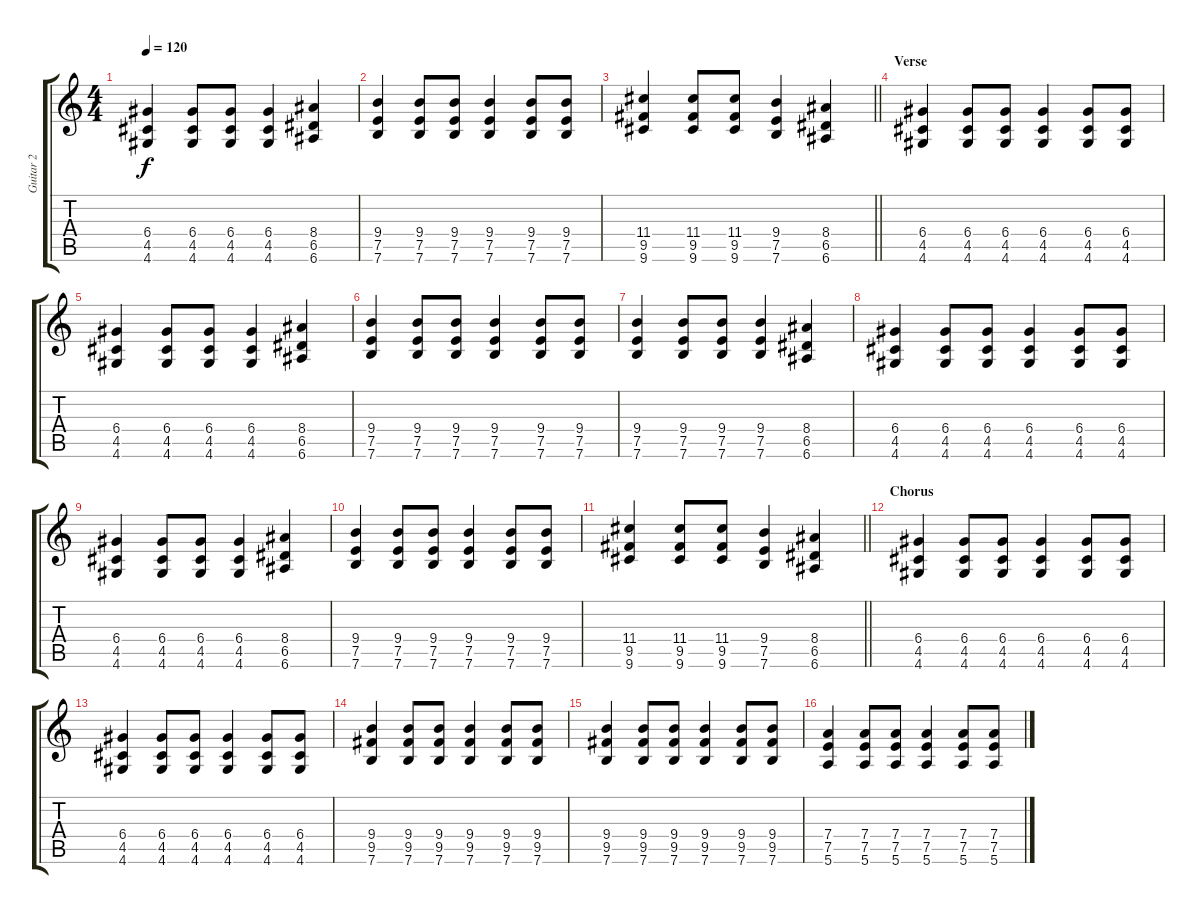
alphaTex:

\track ("Guitar 2" "Guitar 2") {instrument distortionguitar}
\staff {score tabs}
\tuning (E4 B3 G3 D3 A2 E2) {hide}
\ts (4 4)
\tempo 120
\clef g2
\ks c
(6.4 4.5 4.6).4{dy f} (6.4 4.5 4.6).8 (6.4 4.5 4.6).8 (6.4 4.5 4.6).4 (8.4 6.5 6.6).4 |
(9.4 7.5 7.6).4 (9.4 7.5 7.6).8 (9.4 7.5 7.6).8 (9.4 7.5 7.6).4 (9.4 7.5 7.6).8 (9.4 7.5 7.6).8 |
\barLineRight lightlight
(11.4 9.5 9.6).4 (11.4 9.5 9.6).8 (11.4 9.5 9.6).8 (9.4 7.5 7.6).4 (8.4 6.5 6.6).4 |
\section ("" "Verse")
(6.4 4.5 4.6).4 (6.4 4.5 4.6).8 (6.4 4.5 4.6).8 (6.4 4.5 4.6).4 (6.4 4.5 4.6).8 (6.4 4.5 4.6).8 |
(6.4 4.5 4.6).4 (6.4 4.5 4.6).8 (6.4 4.5 4.6).8 (6.4 4.5 4.6).4 (8.4 6.5 6.6).4 |
(9.4 7.5 7.6).4 (9.4 7.5 7.6).8 (9.4 7.5 7.6).8 (9.4 7.5 7.6).4 (9.4 7.5 7.6).8 (9.4 7.5 7.6).8 |
(9.4 7.5 7.6).4 (9.4 7.5 7.6).8 (9.4 7.5 7.6).8 (9.4 7.5 7.6).4 (8.4 6.5 6.6).4 |
(6.4 4.5 4.6).4 (6.4 4.5 4.6).8 (6.4 4.5 4.6).8 (6.4 4.5 4.6).4 (6.4 4.5 4.6).8 (6.4 4.5 4.6).8 |
(6.4 4.5 4.6).4 (6.4 4.5 4.6).8 (6.4 4.5 4.6).8 (6.4 4.5 4.6).4 (8.4 6.5 6.6).4 |
(9.4 7.5 7.6).4 (9.4 7.5 7.6).8 (9.4 7.5 7.6).8 (9.4 7.5 7.6).4 (9.4 7.5 7.6).8 (9.4 7.5 7.6).8 |
\barLineRight lightlight
(11.4 9.5 9.6).4 (11.4 9.5 9.6).8 (11.4 9.5 9.6).8 (9.4 7.5 7.6).4 (8.4 6.5 6.6).4 |
\section ("" "Chorus")
(6.4 4.5 4.6).4 (6.4 4.5 4.6).8 (6.4 4.5 4.6).8 (6.4 4.5 4.6).4 (6.4 4.5 4.6).8 (6.4 4.5 4.6).8 |
(6.4 4.5 4.6).4 (6.4 4.5 4.6).8 (6.4 4.5 4.6).8 (6.4 4.5 4.6).4 (6.4 4.5 4.6).8 (6.4 4.5 4.6).8 |
(9.4 9.5 7.6).4 (9.4 9.5 7.6).8 (9.4 9.5 7.6).8 (9.4 9.5 7.6).4 (9.4 9.5 7.6).8 (9.4 9.5 7.6).8 |
(9.4 9.5 7.6).4 (9.4 9.5 7.6).8 (9.4 9.5 7.6).8 (9.4 9.5 7.6).4 (9.4 9.5 7.6).8 (9.4 9.5 7.6).8 |
(7.4 7.5 5.6).4 (7.4 7.5 5.6).8 (7.4 7.5 5.6).8 (7.4 7.5 5.6).4 (7.4 7.5 5.6).8 (7.4 7.5 5.6).8
